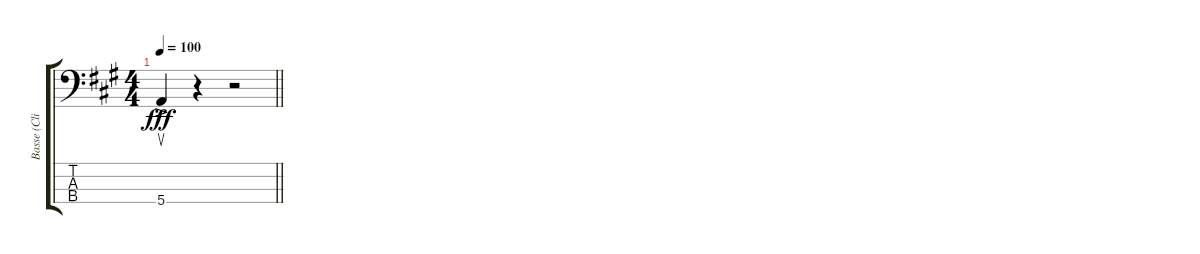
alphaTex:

\track ("Basse (Cliff Willams)" "Basse (Cli") {instrument electricbasspick}
\staff {score tabs}
\tuning (G2 D2 A1 E1) {hide}
\ts (4 4)
\tempo 100
\clef f4
\barLineRight lightlight
\ks a
5.4{ac}.4{su dy fff} r.4 r.2
